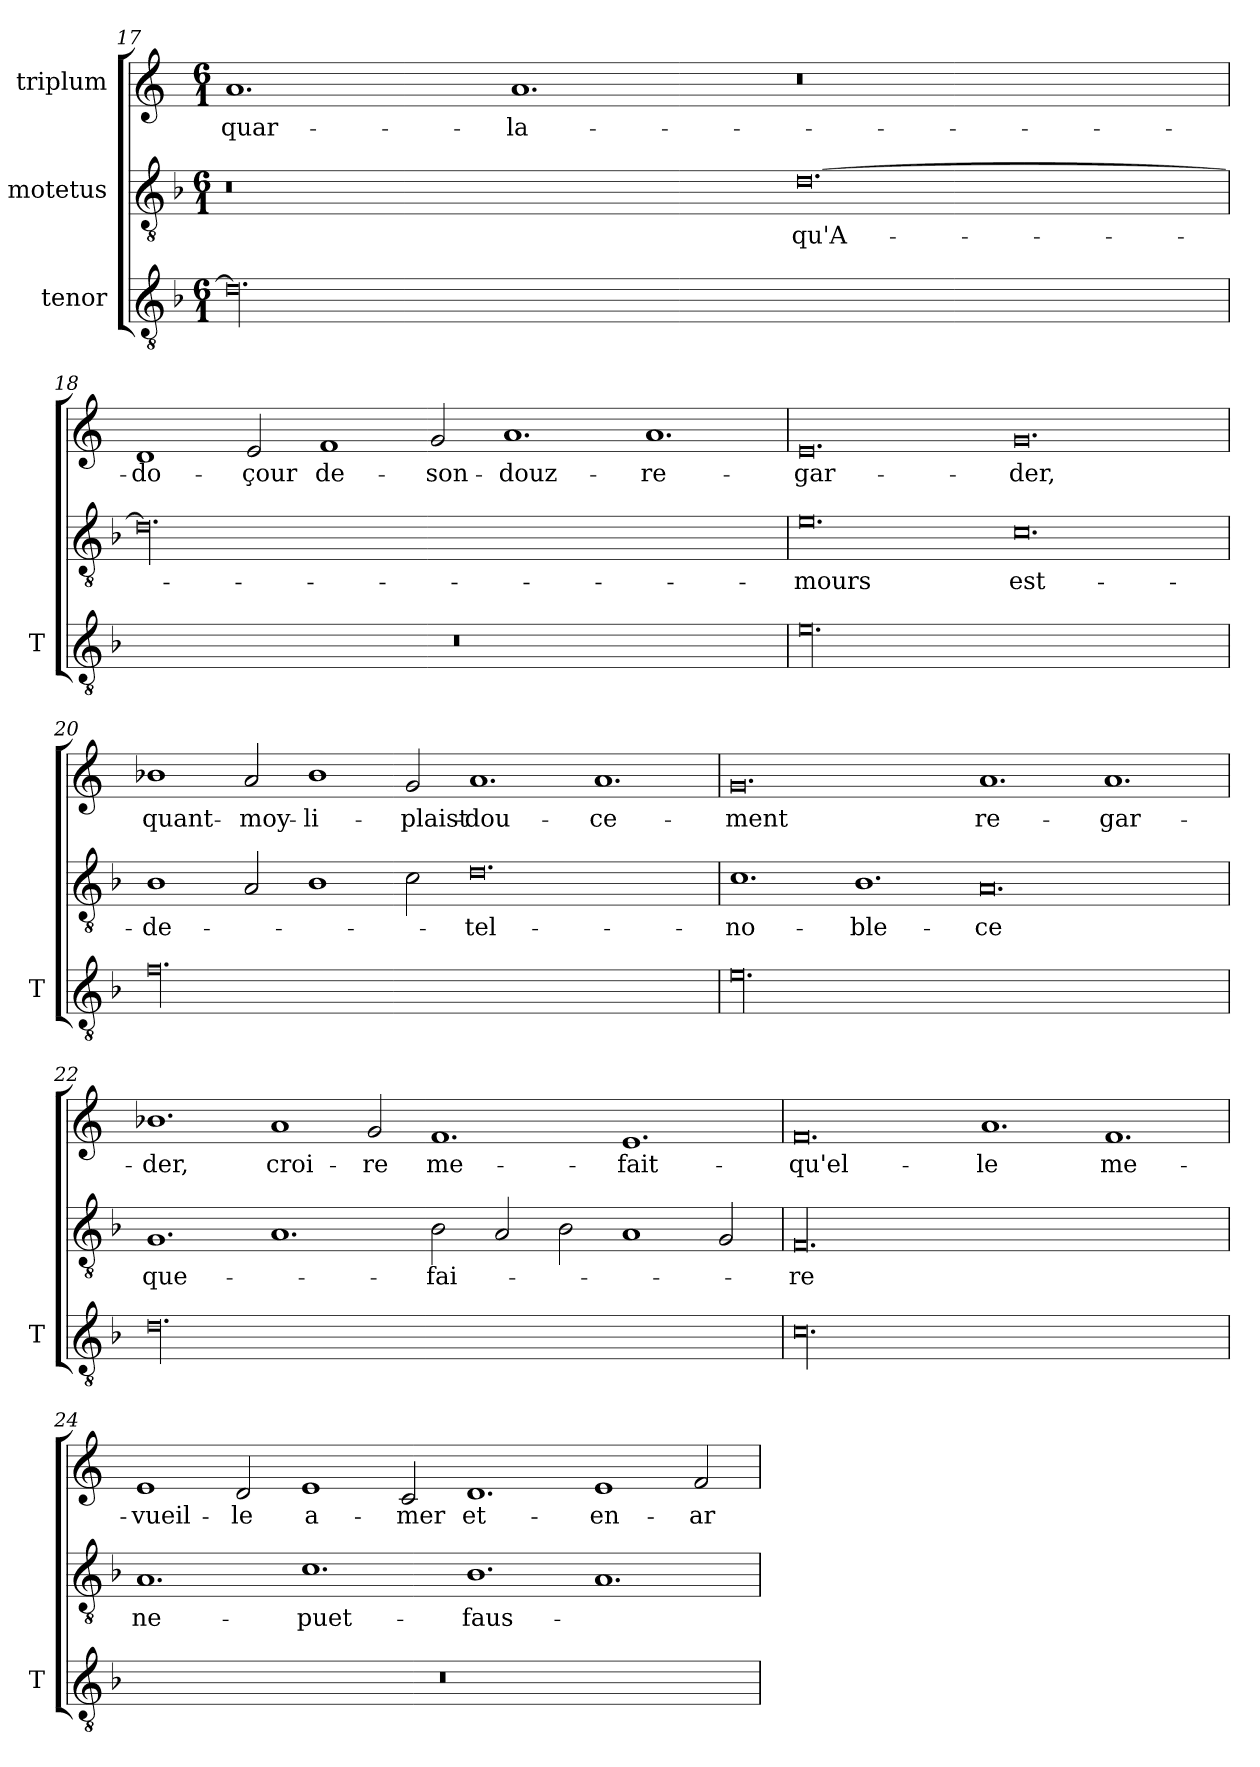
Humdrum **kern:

**kern	**kern	**text	**kern	**text
*part3	*part2	*part2	*part1	*part1
*staff3	*staff2	*staff2	*staff1	*staff1
*I"tenor	*I"motetus	*	*I"triplum	*
*I'T	*	*	*	*
*clefGv2	*clefGv2	*	*clefG2	*
*k[b-]	*k[b-]	*	*k[]	*
*F:	*F:	*	*C:	*
*M6/1	*M6/1	*	*M6/1	*
=17	=17	=17	=17	=17
00.d\]	0.r	.	1.a/	quar-
.	.	.	1.a/	la-
.	[0.d\	qu'A-	0.r	.
=18	=18	=18	=18	=18
00.r	00.d\]	.	1d/	do-
.	.	.	2e/	-çour
.	.	.	1f/	de-
.	.	.	2g/	son-
.	.	.	1.a/	douz-
.	.	.	1.a/	re-
=19	=19	=19	=19	=19
00.e\	0.e\	-mours	0.e/	-gar-
.	0.c\	est-	0.g/	-der,
!!LO:LB:g=z
=20	=20	=20	=20	=20
00.f\	1B-\	de-	1b-X\	quant-
.	2A/	.	2a/	moy-
.	1B-\	.	1b-\	li-
.	2c\	.	2g/	plaist-
.	0.d\	tel-	1.a/	dou-
.	.	.	1.a/	-ce-
=21	=21	=21	=21	=21
00.e\	1.c\	no-	0.g/	-ment
.	1.B-\	-ble-	.	.
.	0.A/	-ce	1.a/	re-
.	.	.	1.a/	-gar-
=22	=22	=22	=22	=22
00.d\	1.G/	que-	1.b-X\	-der,
.	1.A/	.	1a/	croi-
.	.	.	2g/	-re
.	2B-\	fai-	1.f/	me-
.	2A/	.	.	.
.	2B-\	.	.	.
.	1A/	.	1.e/	fait-
.	2G/	.	.	.
!!LO:LB:g=z
=23	=23	=23	=23	=23
00.c\	00.F/	-re	0.f/	qu'el-
.	.	.	1.a/	-le
.	.	.	1.f/	me-
=24	=24	=24	=24	=24
00.r	1.A/	ne-	1e/	vueil-
.	.	.	2d/	-le
.	1.c\	puet-	1e/	a-
.	.	.	2c/	-mer
.	1.B-\	faus-	1.d/	et-
.	1.A/	.	1e/	en-
.	.	.	2f/	-ar-
=	=	=	=	=
*-	*-	*-	*-	*-
